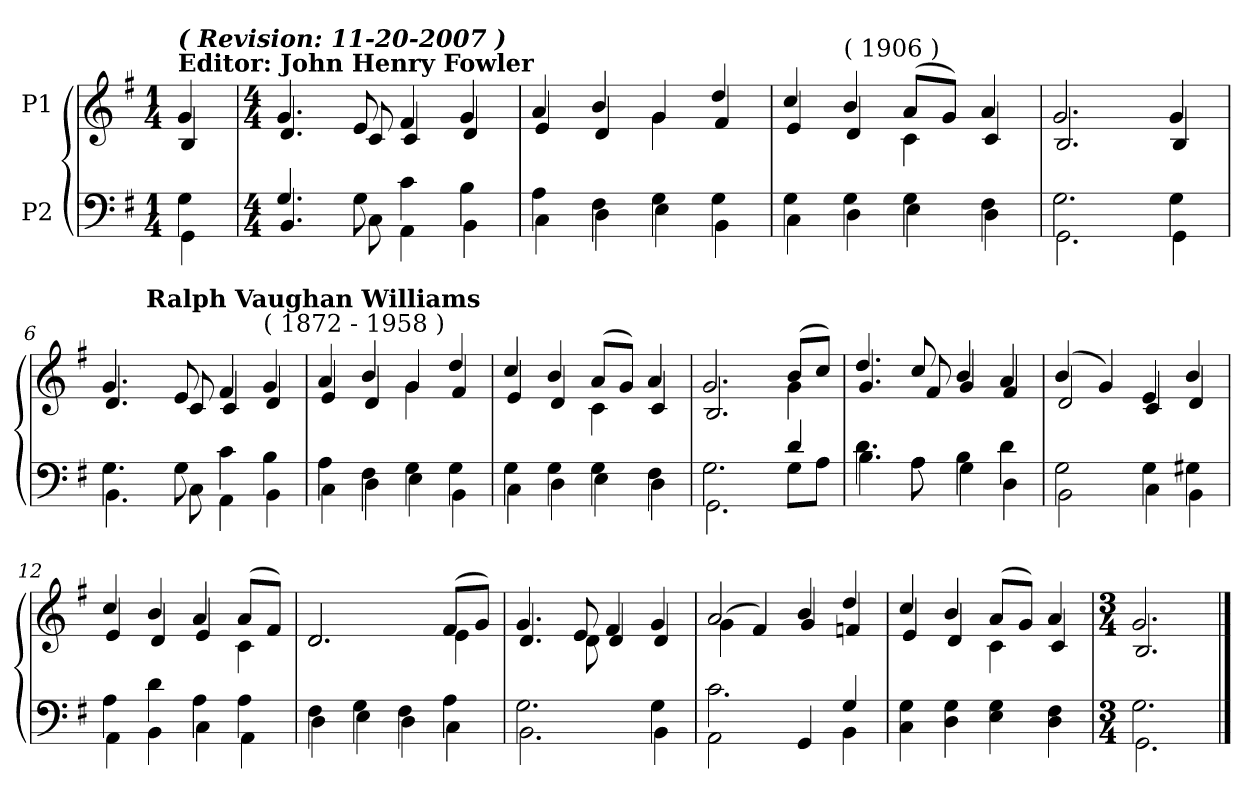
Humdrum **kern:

**kern	**kern
*part2	*part1
*staff2	*staff1
*I"P2	*I"P1
!!LO:PB:g=z
*clefF4	*clefG2
*k[f#]	*k[f#]
*G:	*G:
*M1/4	*M1/4
*MM115	*MM115
=1	=1
*^	*^
!	!	!LO:TX:a:B:t=Editor&colon; John Henry Fowler	!
!	!	!LO:TX:a:Bi:t=( Revision&colon; 11-20-2007 )	!
4Gi\	4GGi\	4gi/	4Bi/
=2	=2	=2	=2
*M4/4	*	*M4/4	*
4.Gi/	4.BBi/	4.gi/	4.di/
8Gi\	8Ci\	8ei/	8ci/
4ci\	4AAi\	4f#i/	4ci/
4Bi\	4BBi\	4gi/	4di/
=3	=3	=3	=3
4Ai\	4Ci\	4ai/	4ei/
4F#i\	4Di\	4bi/	4di/
4Gi\	4Ei\	4gi/	4gi\
4Gi\	4BBi\	4ddi/	4f#i/
=4	=4	=4	=4
4Gi\	4Ci\	4cci/	4ei/
!	!	!LO:TX:a:t=( 1906 )	!
4Gi\	4Di\	4bi/	4di/
4Gi\	4Ei\	(8ai/L	4ci\
.	.	8gi/J)	.
4F#i\	4Di\	4ai/	4ci/
=5	=5	=5	=5
2.Gi\	2.GGi\	2.gi/	2.Bi/
4Gi\	4GGi\	4gi/	4Bi/
=6	=6	=6	=6
*	*	*	*^
4.Gi\	4.BBi\	4.gi/	4.di/	4ryy
!	!	!	!	!LO:TX:a:B:t=Ralph Vaughan Williams
.	.	.	.	2.ryy
8Gi\	8Ci\	8ei/	8ci/	.
4ci\	4AAi\	4f#i/	4ci/	.
!	!	!LO:TX:a:t=( 1872 - 1958 )	!	!
4Bi\	4BBi\	4gi/	4di/	.
*	*	*	*v	*v
=7	=7	=7	=7
4Ai\	4Ci\	4ai/	4ei/
4F#i\	4Di\	4bi/	4di/
4Gi\	4Ei\	4gi/	4gi\
4Gi\	4BBi\	4ddi/	4f#i/
!!LO:LB:g=z	!!
=8	=8	=8	=8
4Gi\	4Ci\	4cci/	4ei/
4Gi\	4Di\	4bi/	4di/
4Gi\	4Ei\	(8ai/L	4ci\
.	.	8gi/J)	.
4F#i\	4Di\	4ai/	4ci/
=9	=9	=9	=9
2.Gi\	2.GGi\	2.gi/	2.Bi/
4di/	8Gi\L	(8bi/L	4gi\
.	8Ai\J	8cci/J)	.
=10	=10	=10	=10
4.di\	4.Bi\	4.ddi/	4.gi/
8Ai\	8Ai\	8cci/	8f#i/
4Bi\	4Gi\	4bi/	4gi/
4di\	4Di\	4ai/	4f#i/
=11	=11	=11	=11
2Gi\	2BBi\	(4bi/	2di/
.	.	4gi/)	.
4Gi\	4Ci\	4ei/	4ci/
4G#Xi\	4BBi\	4bi/	4di/
=12	=12	=12	=12
4Ai\	4AAi\	4cci/	4ei/
4di\	4BBi\	4bi/	4di/
4Ai\	4Ci\	4ai/	4ei/
4Ai\	4AAi\	(8ai/L	4ci\
.	.	8f#i/J)	.
!!LO:LB:g=z	!!
=13	=13	=13	=13
4F#i\	4Di\	2.di/	2.di/
4Gi\	4Ei\	.	.
4F#i\	4Di\	.	.
4Ai\	4Ci\	(8f#i/L	4ei\
.	.	8gi/J)	.
=14	=14	=14	=14
2.Gi\	2.BBi\	4.gi/	4.di/
.	.	8ei/	8di\
.	.	4f#i/	4di/
4Gi\	4BBi\	4gi/	4di/
=15	=15	=15	=15
2.ci\	2AAi\	2ai/	(4gi\
.	.	.	4f#i/)
.	4GGi/	4bi/	4gi/
4Gi/	4BBi\	4ddi/	4fni/
*v	*v	*	*
=16	=16	=16
4Ci\ 4Gi	4cci/	4ei/
4Di\ 4Gi	4bi/	4di/
4Ei\ 4Gi	(8ai/L	4ci\
.	8gi/J)	.
4Di\ 4F#i	4ai/	4ci/
=17	=17	=17
*M3/4	*M3/4	*
*^	*	*
2.Gi\	2.GGi\	2.gi/	2.Bi/
*v	*v	*	*
*	*v	*v
==	==
*-	*-
